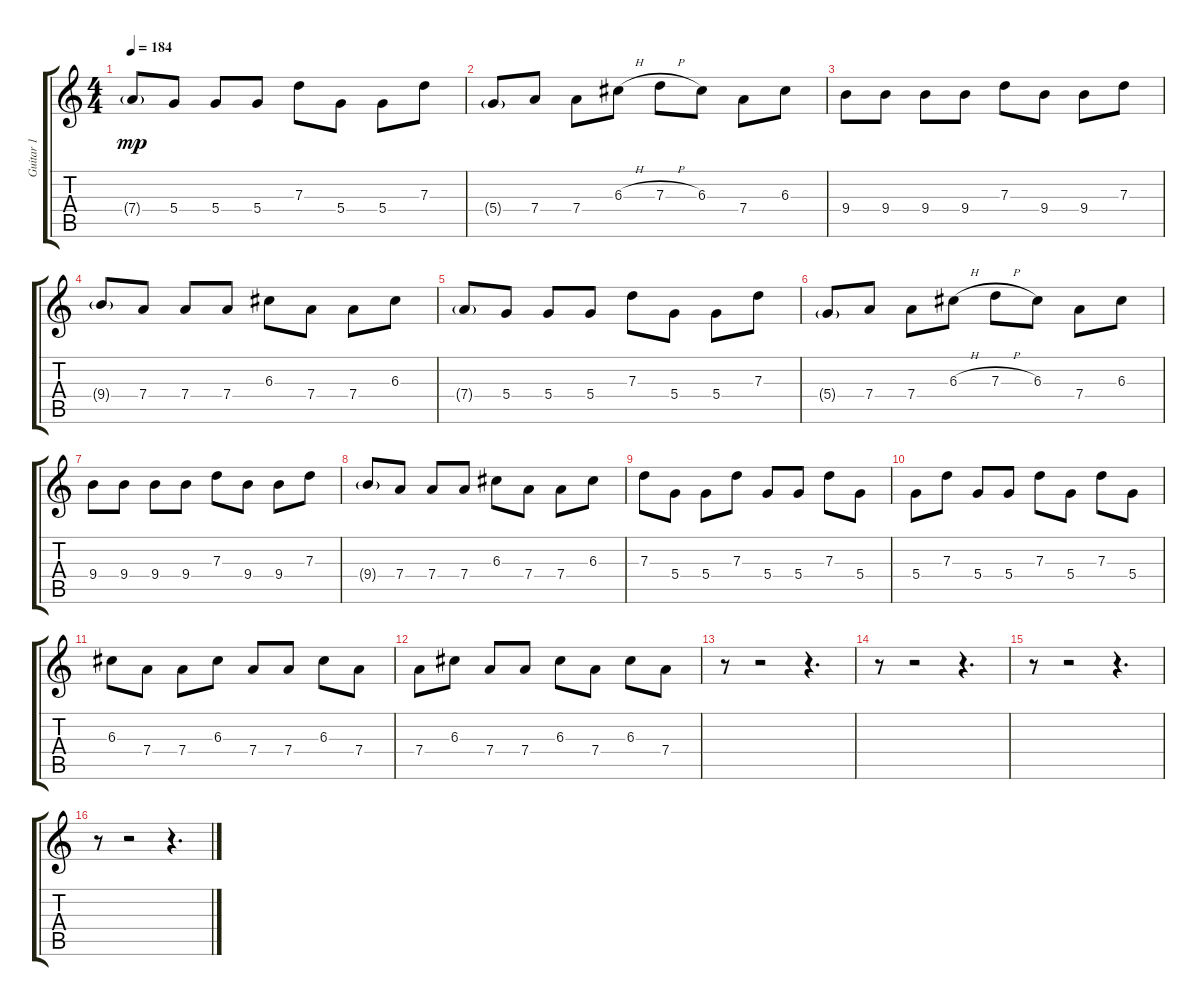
\track ("Guitar 1" "Guitar 1") {instrument overdrivenguitar}
\staff {score tabs}
\tuning (E4 B3 G3 D3 A2 D2) {hide}
\ts (4 4)
\tempo 184
\clef g2
\ks c
7.4{g}.8{dy mp} 5.4.8 5.4.8 5.4.8 7.3.8 5.4.8 5.4.8 7.3.8 |
5.4{g}.8 7.4.8 7.4.8 6.3{h}.8 7.3{h}.8 6.3.8 7.4.8 6.3.8 |
9.4.8 9.4.8 9.4.8 9.4.8 7.3.8 9.4.8 9.4.8 7.3.8 |
9.4{g}.8 7.4.8 7.4.8 7.4.8 6.3.8 7.4.8 7.4.8 6.3.8 |
7.4{g}.8 5.4.8 5.4.8 5.4.8 7.3.8 5.4.8 5.4.8 7.3.8 |
5.4{g}.8 7.4.8 7.4.8 6.3{h}.8 7.3{h}.8 6.3.8 7.4.8 6.3.8 |
9.4.8 9.4.8 9.4.8 9.4.8 7.3.8 9.4.8 9.4.8 7.3.8 |
9.4{g}.8 7.4.8 7.4.8 7.4.8 6.3.8 7.4.8 7.4.8 6.3.8 |
7.3.8 5.4.8 5.4.8 7.3.8 5.4.8 5.4.8 7.3.8 5.4.8 |
5.4.8 7.3.8 5.4.8 5.4.8 7.3.8 5.4.8 7.3.8 5.4.8 |
6.3.8 7.4.8 7.4.8 6.3.8 7.4.8 7.4.8 6.3.8 7.4.8 |
7.4.8 6.3.8 7.4.8 7.4.8 6.3.8 7.4.8 6.3.8 7.4.8 |
r.8 r.2 r.4{d} |
r.8 r.2 r.4{d} |
r.8 r.2 r.4{d} |
r.8 r.2 r.4{d}
